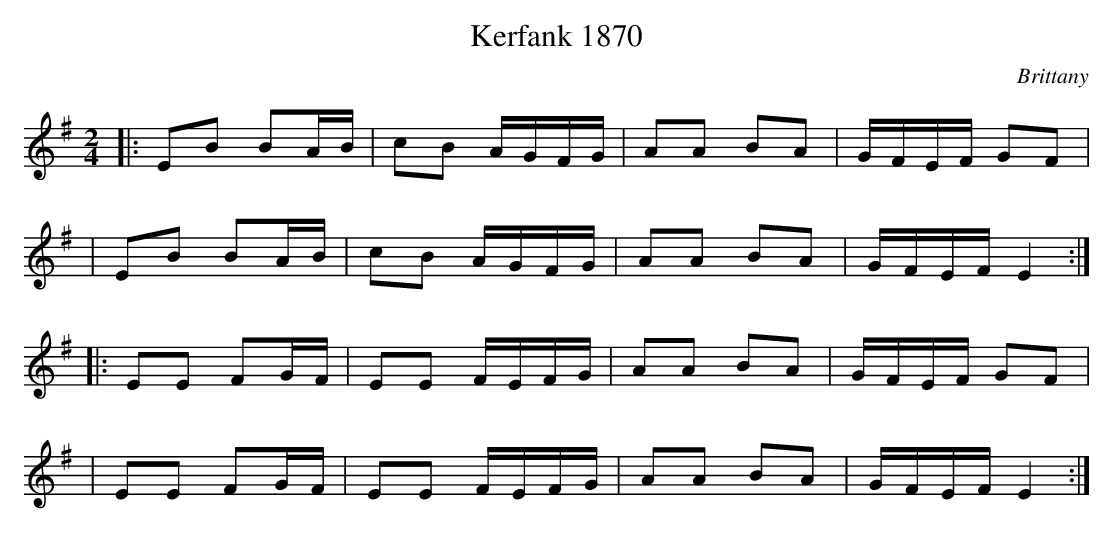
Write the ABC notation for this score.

X:1
T:Kerfank 1870
O:Brittany
M:2/4
L:1/16
K:E Minor
|: E2B2 B2AB | c2B2 AGFG | A2A2 B2A2 | GFEF G2F2 |
|  E2B2 B2AB | c2B2 AGFG | A2A2 B2A2 | GFEF E4  :|
|: E2E2 F2GF | E2E2 FEFG | A2A2 B2A2 | GFEF G2F2 |
|  E2E2 F2GF | E2E2 FEFG | A2A2 B2A2 | GFEF E4  :|
